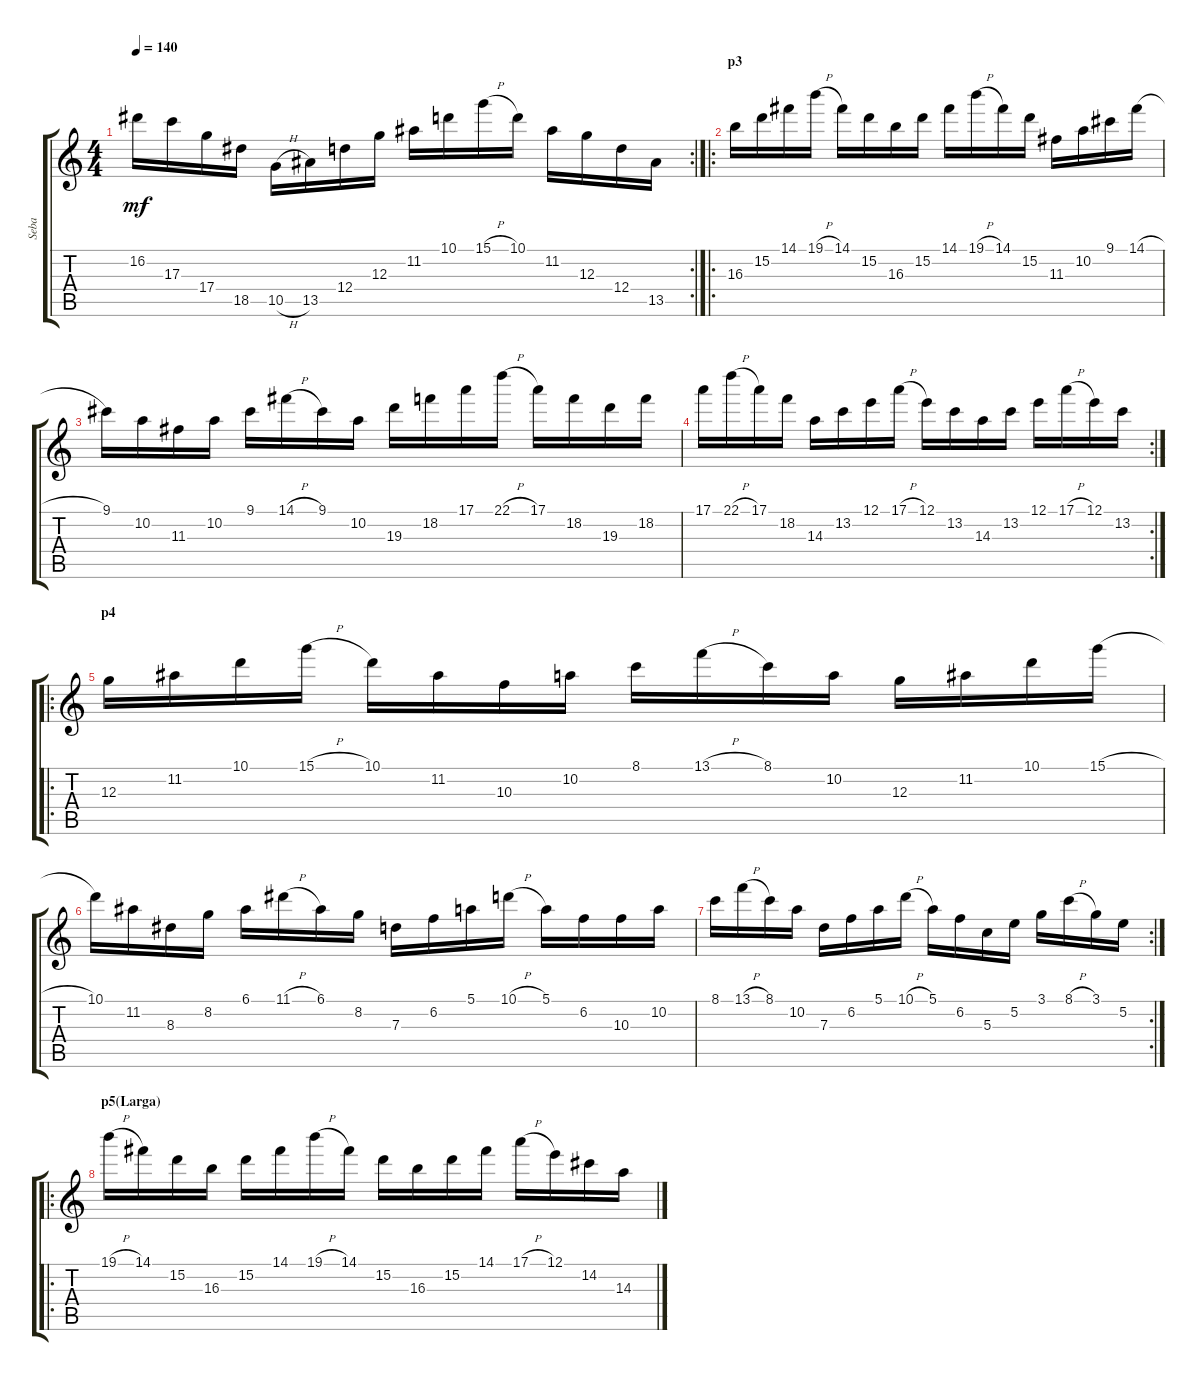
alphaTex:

\track ("Seba" "Seba") {instrument distortionguitar}
\staff {score tabs}
\tuning (E4 B3 G3 D3 A2 E2) {hide}
\rc 2
\ts (4 4)
\tempo 140
\clef g2
\ks c
16.2.16{dy mf} 17.3.16 17.4.16 18.5.16 10.5{h}.16 13.5.16 12.4.16 12.3.16 11.2.16 10.1.16 15.1{h}.16 10.1.16 11.2.16 12.3.16 12.4.16 13.5.16 |
\ro
\section ("" "p3")
16.3.16 15.2.16 14.1.16 19.1{h}.16 14.1.16 15.2.16 16.3.16 15.2.16 14.1.16 19.1{h}.16 14.1.16 15.2.16 11.3.16 10.2.16 9.1.16 14.1{h}.16 |
9.1.16 10.2.16 11.3.16 10.2.16 9.1.16 14.1{h}.16 9.1.16 10.2.16 19.3.16 18.2.16 17.1.16 22.1{h}.16 17.1.16 18.2.16 19.3.16 18.2.16 |
\rc 2
17.1.16 22.1{h}.16 17.1.16 18.2.16 14.3.16 13.2.16 12.1.16 17.1{h}.16 12.1.16 13.2.16 14.3.16 13.2.16 12.1.16 17.1{h}.16 12.1.16 13.2.16 |
\ro
\section ("" "p4")
12.3.16 11.2.16 10.1.16 15.1{h}.16 10.1.16 11.2.16 10.3.16 10.2.16 8.1.16 13.1{h}.16 8.1.16 10.2.16 12.3.16 11.2.16 10.1.16 15.1{h}.16 |
10.1.16 11.2.16 8.3.16 8.2.16 6.1.16 11.1{h}.16 6.1.16 8.2.16 7.3.16 6.2.16 5.1.16 10.1{h}.16 5.1.16 6.2.16 10.3.16 10.2.16 |
\rc 2
8.1.16 13.1{h}.16 8.1.16 10.2.16 7.3.16 6.2.16 5.1.16 10.1{h}.16 5.1.16 6.2.16 5.3.16 5.2.16 3.1.16 8.1{h}.16 3.1.16 5.2.16 |
\ro
\section ("" "p5(Larga)")
19.1{h}.16 14.1.16 15.2.16 16.3.16 15.2.16 14.1.16 19.1{h}.16 14.1.16 15.2.16 16.3.16 15.2.16 14.1.16 17.1{h}.16 12.1.16 14.2.16 14.3.16
